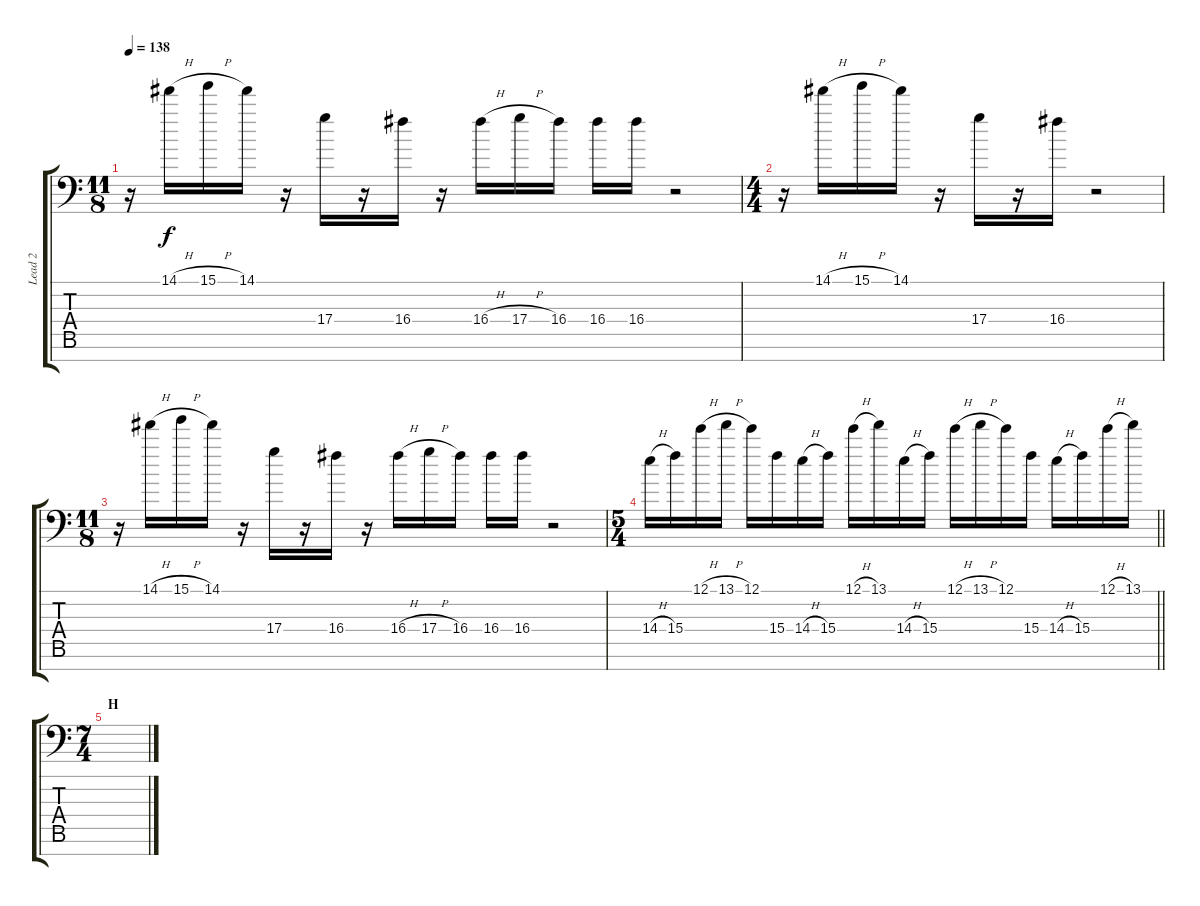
\track ("Lead 2" "Lead 2") {instrument distortionguitar}
\staff {score tabs}
\tuning (E4 B3 G3 D3 A2 E2 A1) {hide}
\ts (11 8)
\tempo 138
\clef f4
\ks c
r.16{dy f} 14.1{h}.16 15.1{h}.16 14.1.16 r.16 17.4.16 r.16 16.4.16 r.16 16.4{h}.16 17.4{h}.16 16.4.16 16.4.16 16.4.16 r.2 |
\ts (4 4)
r.16 14.1{h}.16 15.1{h}.16 14.1.16 r.16 17.4.16 r.16 16.4.16 r.2 |
\ts (11 8)
r.16 14.1{h}.16 15.1{h}.16 14.1.16 r.16 17.4.16 r.16 16.4.16 r.16 16.4{h}.16 17.4{h}.16 16.4.16 16.4.16 16.4.16 r.2 |
\ts (5 4)
\barLineRight lightlight
14.4{h}.16 15.4.16 12.1{h}.16 13.1{h}.16 12.1.16 15.4.16 14.4{h}.16 15.4.16 12.1{h}.16 13.1.16 14.4{h}.16 15.4.16 12.1{h}.16 13.1{h}.16 12.1.16 15.4.16 14.4{h}.16 15.4.16 12.1{h}.16 13.1.16 |
\ts (7 4)
\section ("" "H")
